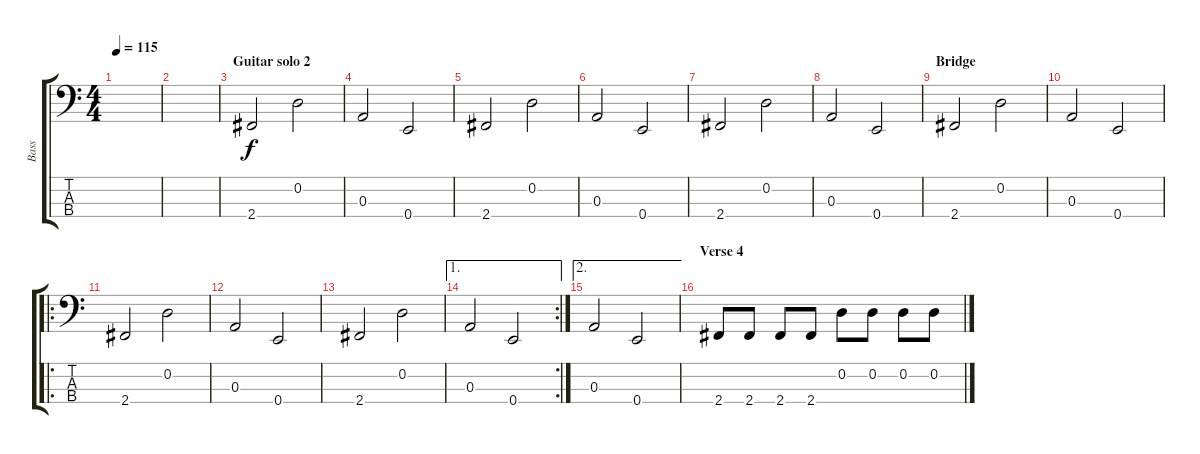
\track ("Bass" "Bass") {instrument electricbasspick}
\staff {score tabs}
\tuning (G2 D2 A1 E1) {hide}
\ts (4 4)
\tempo 115
\clef f4
\ks c
|
|
\section ("" "Guitar solo 2")
2.4.2 0.2.2 |
0.3.2 0.4.2 |
2.4.2 0.2.2 |
0.3.2 0.4.2 |
2.4.2 0.2.2 |
0.3.2 0.4.2 |
\section ("" "Bridge")
2.4.2{volume 16} 0.2.2 |
0.3.2 0.4.2 |
\ro
2.4.2 0.2.2 |
0.3.2 0.4.2 |
2.4.2 0.2.2 |
\ae 1
\rc 2
0.3.2 0.4.2 |
\ae 2
0.3.2 0.4.2 |
\section ("" "Verse 4")
2.4.8 2.4.8 2.4.8 2.4.8 0.2.8 0.2.8 0.2.8 0.2.8
